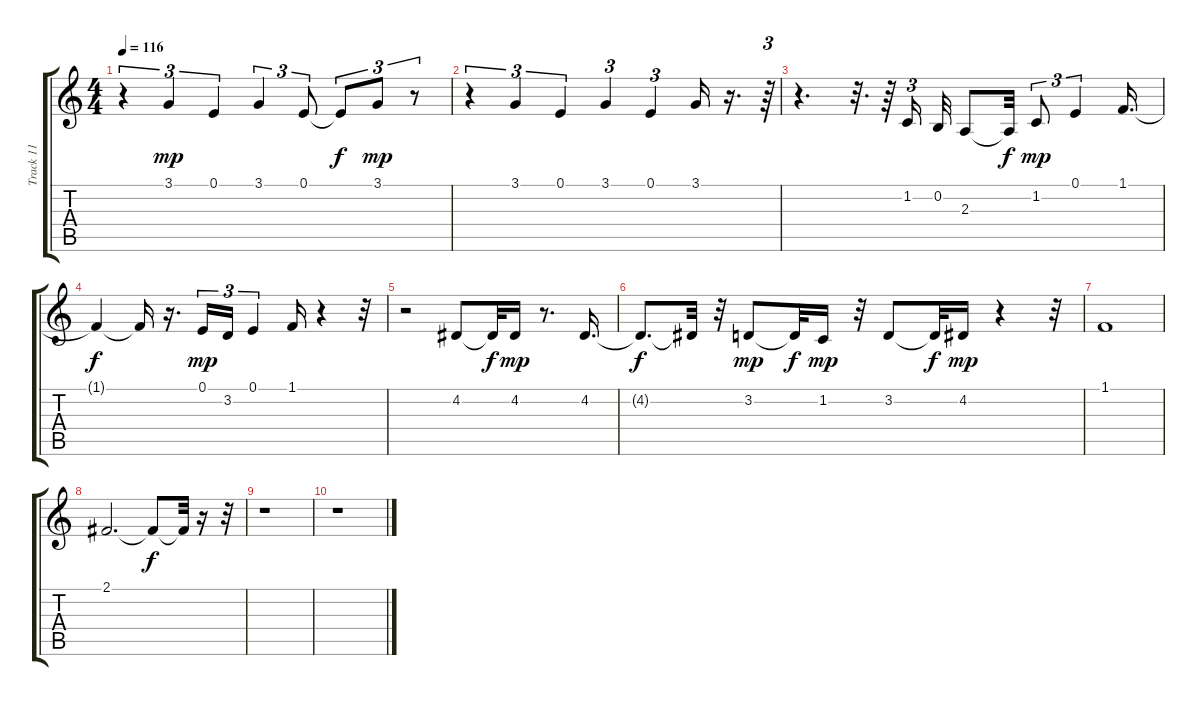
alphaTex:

\track ("Track 11" "Track 11") {instrument altosax}
\staff {score tabs}
\tuning (E4 B3 G3 D3 A2 E2) {hide}
\ts (4 4)
\tempo 116
\clef g2
\ks c
r.4{tu (3 2) dy f} 3.1.4{tu (3 2) dy mp} 0.1.4{tu (3 2)} 3.1.4{tu (3 2)} 0.1.8{tu (3 2)} 0.1{t}.8{tu (3 2) dy f} 3.1.8{tu (3 2) dy mp} r.8{tu (3 2)} |
r.4{tu (3 2)} 3.1.4{tu (3 2)} 0.1.4{tu (3 2)} 3.1.4{tu (3 2)} 0.1.4{tu (3 2)} 3.1.16 r.16{d} r.64{tu (3 2)} |
r.4{d} r.32{d} r.64 1.2.16{tu (3 2)} 0.2.32 2.3.8 2.3{t}.32{dy f} 1.2.8{tu (3 2) dy mp} 0.1.4{tu (3 2)} 1.1.16{d} |
1.1{t}.4{dy f} 1.1{t}.16 r.16{d} 0.1.16{tu (3 2) dy mp} 3.2.16{tu (3 2)} 0.1.4{tu (3 2)} 1.1.16 r.4 r.32 |
r.2 4.2.8 4.2{t}.32{dy f} 4.2.16{dy mp} r.8{d} 4.2.16{d} |
4.2{t}.8{d dy f} 4.2{t}.32 r.32 3.2.8{dy mp} 3.2{t}.32{dy f} 1.2.16{dy mp} r.32 3.2.8 3.2{t}.32{dy f} 4.2.16{dy mp} r.4 r.32 |
1.1.1 |
2.1.2{d} 2.1{t}.8{dy f} 2.1{t}.32 r.16 r.32 |
r.1 |
r.1
